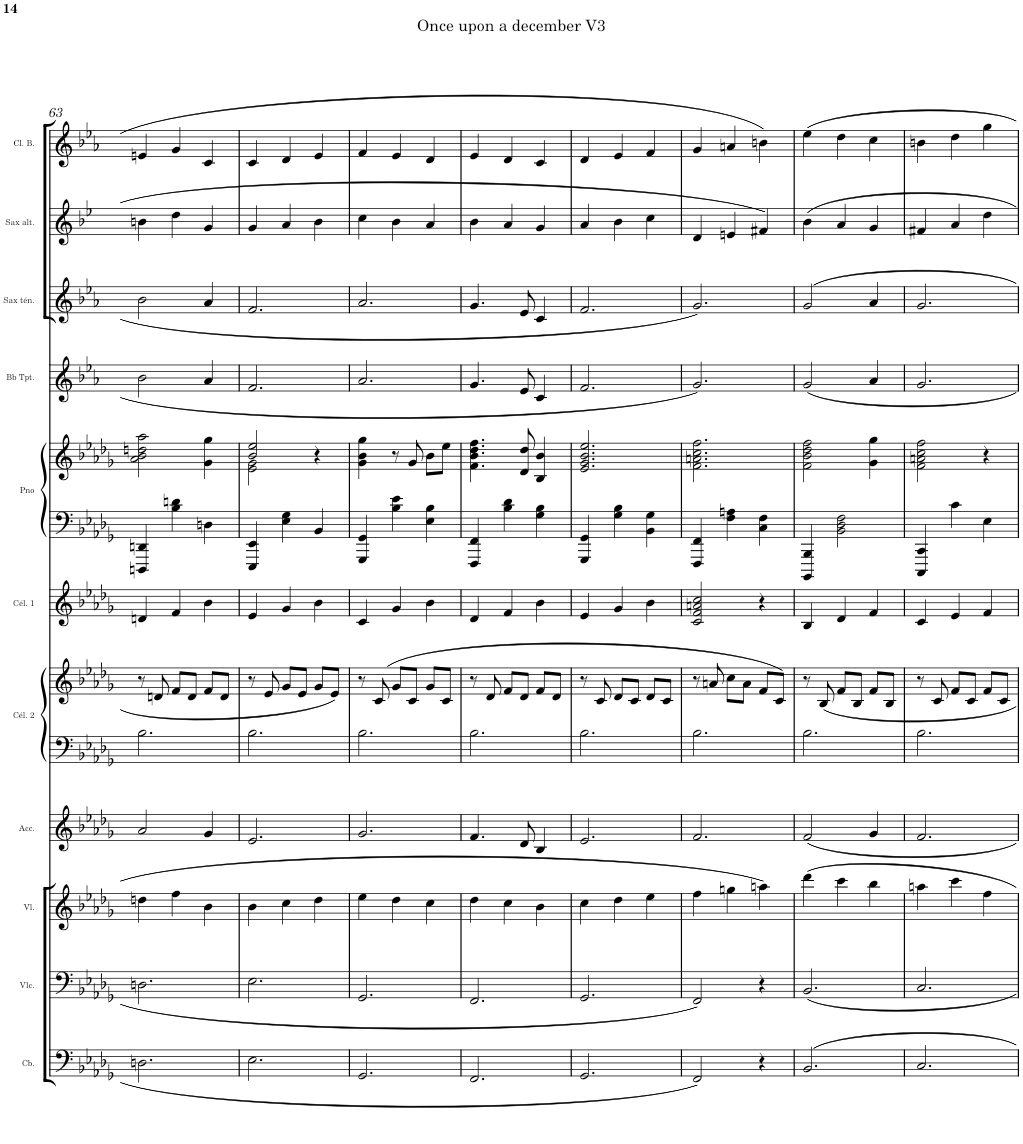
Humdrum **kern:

**kern	**kern	**kern	**kern	**kern	**kern	**kern	**kern	**kern	**kern	**kern	**kern	**kern
*part11	*part10	*part9	*part8	*part7	*part7	*part6	*part5	*part5	*part4	*part3	*part2	*part1
*staff13	*staff12	*staff11	*staff10	*staff9	*staff8	*staff7	*staff6	*staff5	*staff4	*staff3	*staff2	*staff1
*I"Contrebasse	*I"Violoncelle	*I"Violon	*I"Accordéon	*I"Célesta 2	*	*I"Célesta 1	*I"Piano	*	*I"Trumpet in Bb	*I"Saxo Ténor	*I"Saxo Alto	*I"Clarinette Basse en Sib
*I'Cb.	*I'Vlc.	*I'Vl.	*I'Acc.	*I'Cél. 2	*	*I'Cél. 1	*I'Pno	*	*	*I'Sax tén.	*I'Sax alt.	*I'Cl. B.
!!LO:PB:g=z
*clefF4	*clefF4	*clefG2	*clefG2	*clefF4	*clefG2	*clefG2	*clefF4	*clefG2	*clefG2	*clefG2	*clefG2	*clefG2
*Trd7c12	*	*	*	*Trd-7c-12	*Trd-7c-12	*Trd-7c-12	*	*	*Trd1c2	*Trd8c14	*Trd5c9	*Trd8c14
*k[b-e-a-d-g-]	*k[b-e-a-d-g-]	*k[b-e-a-d-g-]	*k[b-e-a-d-g-]	*k[b-e-a-d-g-]	*k[b-e-a-d-g-]	*k[b-e-a-d-g-]	*k[b-e-a-d-g-]	*k[b-e-a-d-g-]	*k[b-e-a-]	*k[b-e-a-]	*k[b-e-]	*k[b-e-a-]
*b-:	*b-:	*b-:	*b-:	*b-:	*b-:	*b-:	*b-:	*b-:	*c:	*c:	*g:	*c:
*M3/4	*M3/4	*M3/4	*M3/4	*M3/4	*M3/4	*M3/4	*M3/4	*M3/4	*M3/4	*M3/4	*M3/4	*M3/4
=63	=63	=63	=63	=63	=63	=63	=63	=63	=63	=63	=63	=63
2.Dn\	2.Dn\	4ddn\	2a-/	2.B-\	8r	4dn/	4DDDn/ 4DDn/	2a-\ 2b-\ 2ddn\ 2aa-\	2b-\	2b-\	4bn\	4en/
.	.	.	.	.	8dn/	.	.	.	.	.	.	.
.	.	4ff\	.	.	8f/L	4f/	4B-\ 4dn\	.	.	.	4dd\	4g/
.	.	.	.	.	8d/J	.	.	.	.	.	.	.
.	.	4b-\	4g-/	.	8f/L	4b-\	4Dn\	4g-\ 4gg-\	4a-/	4a-/	4g/	4c/
.	.	.	.	.	8d/J	.	.	.	.	.	.	.
=64	=64	=64	=64	=64	=64	=64	=64	=64	=64	=64	=64	=64
*	*	*	*	*	*	*	*	*^	*	*	*	*
2.E-\	2.E-\	4b-\	2.e-/	2.B-\	8r	4e-/	4EEE-/ 4EE-/	2e-\ 2g-\	2b-/ 2ee-/	2.f/	2.f/	4g/	4c/
.	.	.	.	.	8e-/	.	.	.	.	.	.	.	.
.	.	4cc\	.	.	8g-/L	4g-/	4E-\ 4G-\	.	.	.	.	4a/	4d/
.	.	.	.	.	8e-/J	.	.	.	.	.	.	.	.
.	.	4dd-\	.	.	8g-/L	4b-\	4BB-/	4r	4ryy	.	.	4b-\	4e-/
.	.	.	.	.	8e-/J	.	.	.	.	.	.	.	.
*	*	*	*	*	*	*	*	*v	*v	*	*	*	*
=65	=65	=65	=65	=65	=65	=65	=65	=65	=65	=65	=65	=65
2.GG-/	2.GG-/	4ee-\	2.g-/	2.B-\	8r	4c/	4GGG-/ 4GG-/	4g-\ 4b-\ 4gg-\	2.a-/	2.a-/	4cc\	4f/
.	.	.	.	.	(8c/	.	.	.	.	.	.	.
.	.	4dd-\	.	.	8g-/L	4g-/	4B-\ 4e-\	8r	.	.	4b-\	4e-/
.	.	.	.	.	8c/J	.	.	8g-/	.	.	.	.
.	.	4cc\	.	.	8g-/L	4b-\	4E-\ 4B-\	8b-\L	.	.	4a/	4d/
.	.	.	.	.	8c/J	.	.	8ee-\J	.	.	.	.
=66	=66	=66	=66	=66	=66	=66	=66	=66	=66	=66	=66	=66
2.FF/	2.FF/	4dd-\	4.f/	2.B-\	8r	4d-/	4FFF/ 4FF/	4.f\ 4.b-\ 4.dd-\ 4.ff\	4.g/	4.g/	4b-\	4e-/
.	.	.	.	.	8d-/	.	.	.	.	.	.	.
.	.	4cc\	.	.	8f/L	4f/	4B-\ 4d-\	.	.	.	4a/	4d/
.	.	.	8d-/	.	8d-/J	.	.	8d-/ 8dd-/	8e-/	8e-/	.	.
.	.	4b-\	4B-/	.	8f/L	4b-\	4G-\ 4B-\	4B-/ 4b-/	4c/	4c/	4g/	4c/
.	.	.	.	.	8d-/J	.	.	.	.	.	.	.
=67	=67	=67	=67	=67	=67	=67	=67	=67	=67	=67	=67	=67
2.GG-/	2.GG-/	4cc\	2.e-/	2.B-\	8r	4e-/	4GGG-/ 4GG-/	2.e-/ 2.g-/ 2.b-/ 2.ee-/	2.f/	2.f/	4a/	4d/
.	.	.	.	.	8c/	.	.	.	.	.	.	.
.	.	4dd-\	.	.	8d-/L	4g-/	4G-\ 4B-\	.	.	.	4b-\	4e-/
.	.	.	.	.	8c/J	.	.	.	.	.	.	.
.	.	4ee-\	.	.	8d-/L	4b-\	4BB-\ 4G-\	.	.	.	4cc\	4f/
.	.	.	.	.	8c/J	.	.	.	.	.	.	.
=68	=68	=68	=68	=68	=68	=68	=68	=68	=68	=68	=68	=68
2FF/	2FF/	4ff\	2.f/	2.B-\	8r	2c/ 2f/ 2an/ 2cc/	4FFF/ 4FF/	2.f\ 2.an\ 2.cc\ 2.ff\	2.g/	2.g/	4d/	4g/
.	.	.	.	.	8an/	.	.	.	.	.	.	.
.	.	4ggn\	.	.	8cc\L	.	4F\ 4An\	.	.	.	4en/	4an/
.	.	.	.	.	8a\J	.	.	.	.	.	.	.
4r	4r	4aan\	.	.	8f/L	4r	4C\ 4F\	.	.	.	4f#X/	4bn\
.	.	.	.	.	8c/J)	.	.	.	.	.	.	.
=69	=69	=69	=69	=69	=69	=69	=69	=69	=69	=69	=69	=69
2.BB-/	2.BB-/	4ddd-\	2f/	2.B-\	8r	4B-/	4BBBB-/ 4BBB-/	2f\ 2b-\ 2dd-\ 2ff\	2g/	2g/	4b-\	4ee-\
.	.	.	.	.	8B-/	.	.	.	.	.	.	.
.	.	4ccc\	.	.	8f/L	4d-/	2BB-\ 2D-\ 2F\	.	.	.	4a/	4dd\
.	.	.	.	.	8B-/J	.	.	.	.	.	.	.
.	.	4bb-\	4g-/	.	8f/L	4f/	.	4g-\ 4gg-\	4a-/	4a-/	4g/	4cc\
.	.	.	.	.	8B-/J	.	.	.	.	.	.	.
=70	=70	=70	=70	=70	=70	=70	=70	=70	=70	=70	=70	=70
2.C/	2.C/	4aan\	2.f/	2.B-\	8r	4c/	4CCC/ 4CC/	2f\ 2an\ 2cc\ 2ff\	2.g/	2.g/	4f#X/	4bn\
.	.	.	.	.	8c/	.	.	.	.	.	.	.
.	.	4ccc\	.	.	8f/L	4e-/	4c\	.	.	.	4a/	4dd\
.	.	.	.	.	8c/J	.	.	.	.	.	.	.
.	.	4ff\	.	.	8f/L	4f/	4E-\	4r	.	.	4dd\	4gg\
.	.	.	.	.	8c/J	.	.	.	.	.	.	.
=	=	=	=	=	=	=	=	=	=	=	=	=
*-	*-	*-	*-	*-	*-	*-	*-	*-	*-	*-	*-	*-
